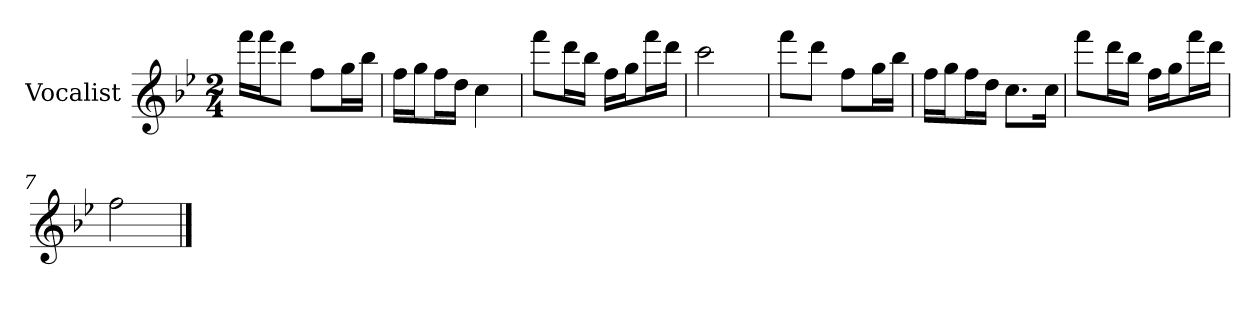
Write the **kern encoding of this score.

**kern
*part1
*staff1
*I"Vocalist
*k[b-e-]
*B-:
*M2/4
=
16fffLL
16fffJ
8dddJ
8ffL
16ggL
16bb-JJ
=1
16ffLL
16ggJ
16ffL
16ddJJ
4cc
=2
8fffL
16dddL
16bb-JJ
16ffLL
16ggJ
16fffL
16dddJJ
=3
2ccc
=4
8fffL
8dddJ
8ffL
16ggL
16bb-JJ
=5
16ffLL
16ggJ
16ffL
16ddJJ
8.ccL
16ccJk
=6
8fffL
16dddL
16bb-JJ
16ffLL
16ggJ
16fffL
16dddJJ
=7
2ff
==
*-
